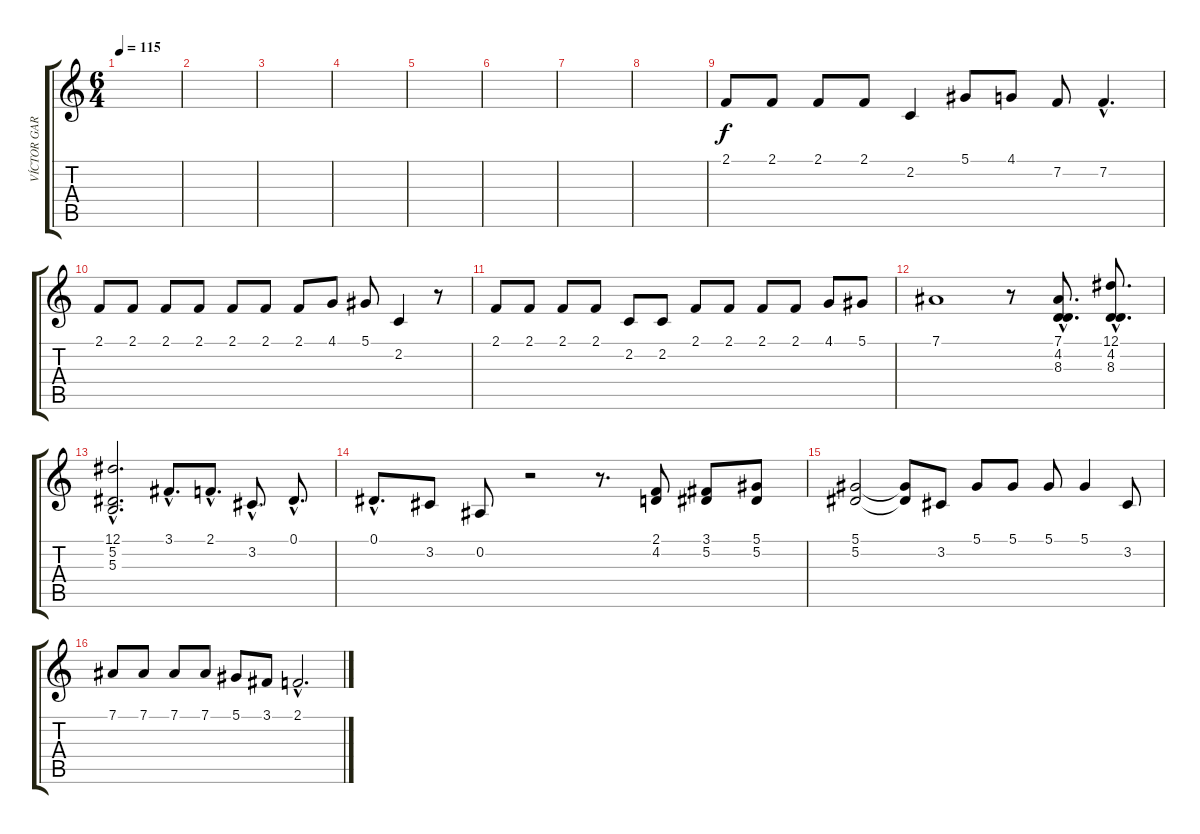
\track ("VÍCTOR GARCÍA" "VÍCTOR GAR") {instrument clarinet}
\staff {score tabs}
\tuning (Eb4 Bb3 Gb3 Db3 Ab2 Eb2) {hide}
\ts (6 4)
\tempo 115
\clef g2
\ks c
|
|
|
|
|
|
|
|
2.1.8 2.1.8 2.1.8 2.1.8 2.2.4 5.1.8 4.1.8 7.2.8 7.2{hac}.4{d} |
2.1.8 2.1.8 2.1.8 2.1.8 2.1.8 2.1.8 2.1.8 4.1.8 5.1.8 2.2.4 r.8 |
2.1.8 2.1.8 2.1.8 2.1.8 2.2.8 2.2.8 2.1.8 2.1.8 2.1.8 2.1.8 4.1.8 5.1.8 |
7.1.1 r.8 (7.1{hac} 4.2{hac} 8.3{hac}).8{d} (12.1{hac} 4.2{hac} 8.3{hac}).8{d} |
(12.1{hac} 5.2{hac} 5.3{hac}).2{d} 3.1{hac}.8{d} 2.1{hac}.8{d} 3.2{hac}.8{d} 0.1{hac}.8{d} |
0.1{hac}.8{d} 3.2.8 0.2.8 r.2 r.8{d} (2.1 4.2).8 (3.1 5.2).8 (5.1 5.2).8 |
(5.1 5.2).2 (5.1{t} 5.2{t}).8 3.2.8 5.1.8 5.1.8 5.1.8 5.1.4 3.2.8 |
7.1.8 7.1.8 7.1.8 7.1.8 5.1.8 3.1.8 2.1{hac}.2{d}
